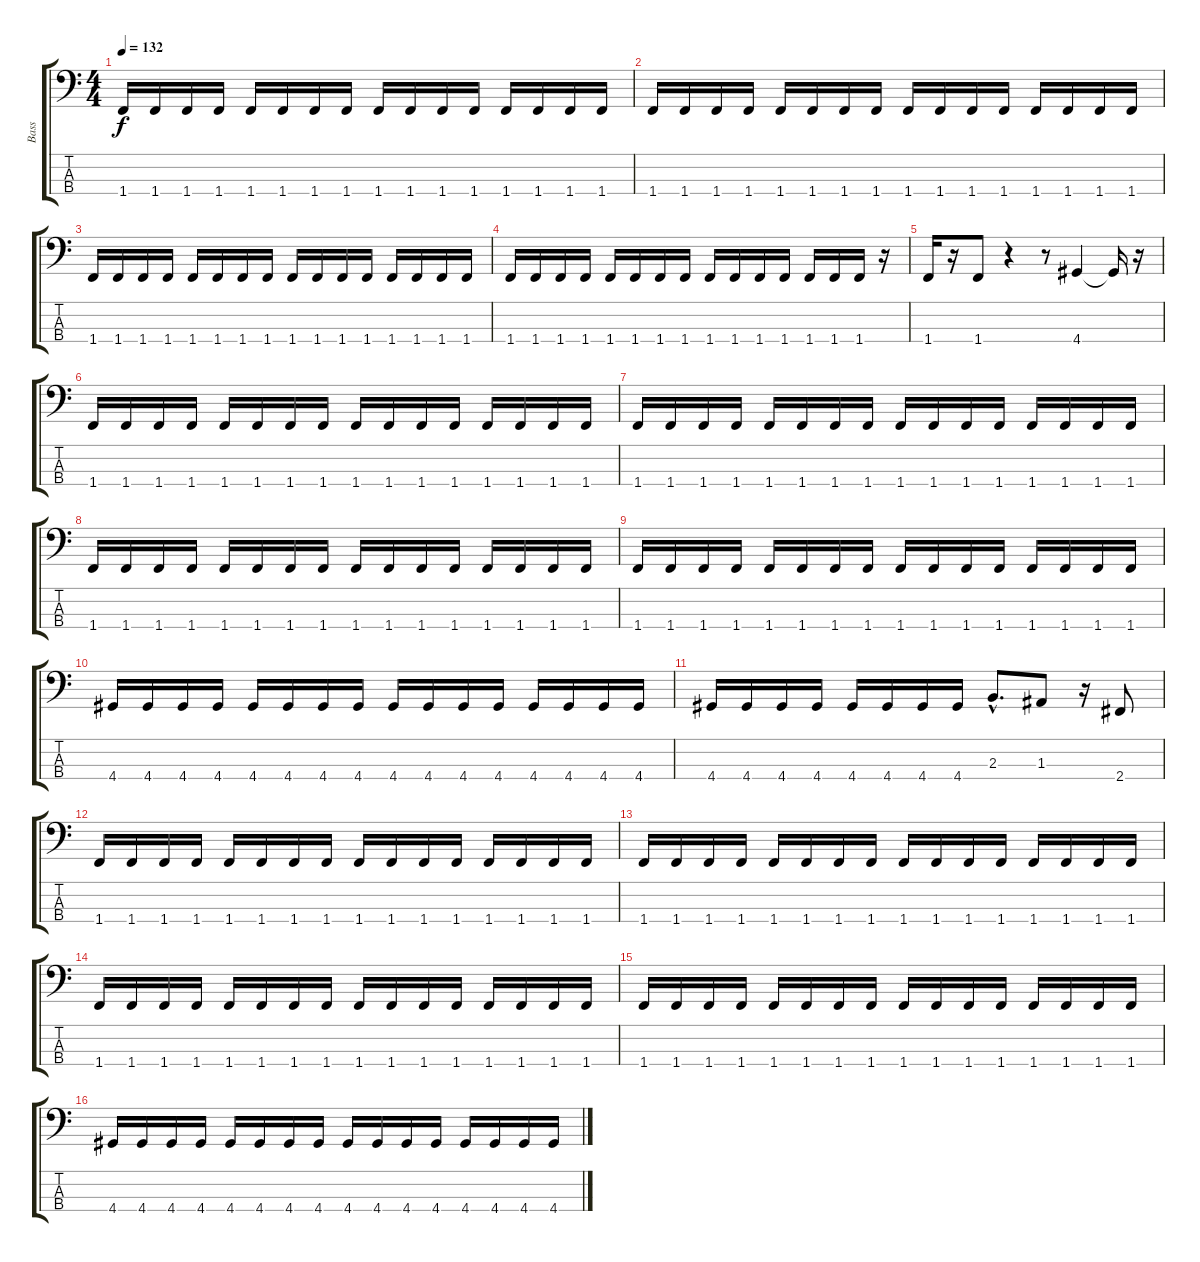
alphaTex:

\track ("Bass" "Bass") {instrument electricbasspick}
\staff {score tabs}
\tuning (G2 D2 A1 E1) {hide}
\ts (4 4)
\tempo 132
\clef f4
\ks c
1.4.16{dy f} 1.4.16 1.4.16 1.4.16 1.4.16 1.4.16 1.4.16 1.4.16 1.4.16 1.4.16 1.4.16 1.4.16 1.4.16 1.4.16 1.4.16 1.4.16 |
1.4.16 1.4.16 1.4.16 1.4.16 1.4.16 1.4.16 1.4.16 1.4.16 1.4.16 1.4.16 1.4.16 1.4.16 1.4.16 1.4.16 1.4.16 1.4.16 |
1.4.16 1.4.16 1.4.16 1.4.16 1.4.16 1.4.16 1.4.16 1.4.16 1.4.16 1.4.16 1.4.16 1.4.16 1.4.16 1.4.16 1.4.16 1.4.16 |
1.4.16 1.4.16 1.4.16 1.4.16 1.4.16 1.4.16 1.4.16 1.4.16 1.4.16 1.4.16 1.4.16 1.4.16 1.4.16 1.4.16 1.4.16 r.16 |
1.4.16 r.16 1.4.8 r.4 r.8 4.4.4 4.4{t}.16 r.16 |
1.4.16 1.4.16 1.4.16 1.4.16 1.4.16 1.4.16 1.4.16 1.4.16 1.4.16 1.4.16 1.4.16 1.4.16 1.4.16 1.4.16 1.4.16 1.4.16 |
1.4.16 1.4.16 1.4.16 1.4.16 1.4.16 1.4.16 1.4.16 1.4.16 1.4.16 1.4.16 1.4.16 1.4.16 1.4.16 1.4.16 1.4.16 1.4.16 |
1.4.16 1.4.16 1.4.16 1.4.16 1.4.16 1.4.16 1.4.16 1.4.16 1.4.16 1.4.16 1.4.16 1.4.16 1.4.16 1.4.16 1.4.16 1.4.16 |
1.4.16 1.4.16 1.4.16 1.4.16 1.4.16 1.4.16 1.4.16 1.4.16 1.4.16 1.4.16 1.4.16 1.4.16 1.4.16 1.4.16 1.4.16 1.4.16 |
4.4.16 4.4.16 4.4.16 4.4.16 4.4.16 4.4.16 4.4.16 4.4.16 4.4.16 4.4.16 4.4.16 4.4.16 4.4.16 4.4.16 4.4.16 4.4.16 |
4.4.16 4.4.16 4.4.16 4.4.16 4.4.16 4.4.16 4.4.16 4.4.16 2.3{hac}.8{d} 1.3.8 r.16 2.4.8 |
1.4.16 1.4.16 1.4.16 1.4.16 1.4.16 1.4.16 1.4.16 1.4.16 1.4.16 1.4.16 1.4.16 1.4.16 1.4.16 1.4.16 1.4.16 1.4.16 |
1.4.16 1.4.16 1.4.16 1.4.16 1.4.16 1.4.16 1.4.16 1.4.16 1.4.16 1.4.16 1.4.16 1.4.16 1.4.16 1.4.16 1.4.16 1.4.16 |
1.4.16 1.4.16 1.4.16 1.4.16 1.4.16 1.4.16 1.4.16 1.4.16 1.4.16 1.4.16 1.4.16 1.4.16 1.4.16 1.4.16 1.4.16 1.4.16 |
1.4.16 1.4.16 1.4.16 1.4.16 1.4.16 1.4.16 1.4.16 1.4.16 1.4.16 1.4.16 1.4.16 1.4.16 1.4.16 1.4.16 1.4.16 1.4.16 |
4.4.16 4.4.16 4.4.16 4.4.16 4.4.16 4.4.16 4.4.16 4.4.16 4.4.16 4.4.16 4.4.16 4.4.16 4.4.16 4.4.16 4.4.16 4.4.16
